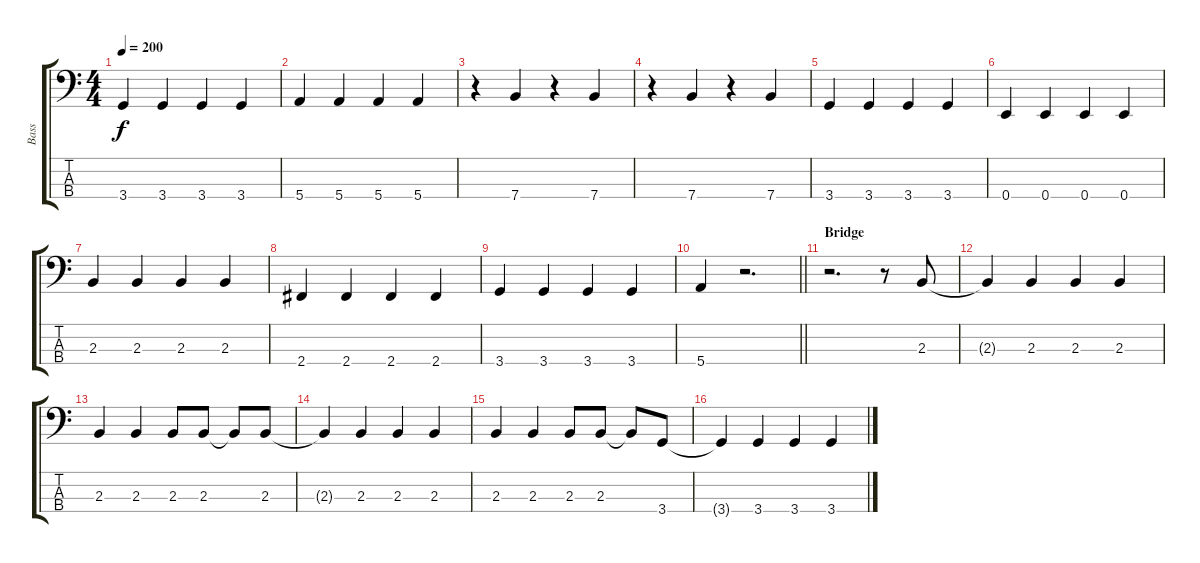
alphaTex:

\track ("Bass" "Bass") {instrument electricbassfinger}
\staff {score tabs}
\tuning (G2 D2 A1 E1) {hide}
\ts (4 4)
\tempo 200
\clef f4
\ks c
3.4.4{dy f} 3.4.4 3.4.4 3.4.4 |
5.4.4 5.4.4 5.4.4 5.4.4 |
r.4 7.4.4 r.4 7.4.4 |
r.4 7.4.4 r.4 7.4.4 |
3.4.4 3.4.4 3.4.4 3.4.4 |
0.4.4 0.4.4 0.4.4 0.4.4 |
2.3.4 2.3.4 2.3.4 2.3.4 |
2.4.4 2.4.4 2.4.4 2.4.4 |
3.4.4 3.4.4 3.4.4 3.4.4 |
\barLineRight lightlight
5.4.4 r.2{d} |
\section ("" "Bridge")
r.2{d} r.8 2.3.8 |
2.3{t}.4 2.3.4 2.3.4 2.3.4 |
2.3.4 2.3.4 2.3.8 2.3.8 2.3{t}.8 2.3.8 |
2.3{t}.4 2.3.4 2.3.4 2.3.4 |
2.3.4 2.3.4 2.3.8 2.3.8 2.3{t}.8 3.4.8 |
3.4{t}.4 3.4.4 3.4.4 3.4.4
